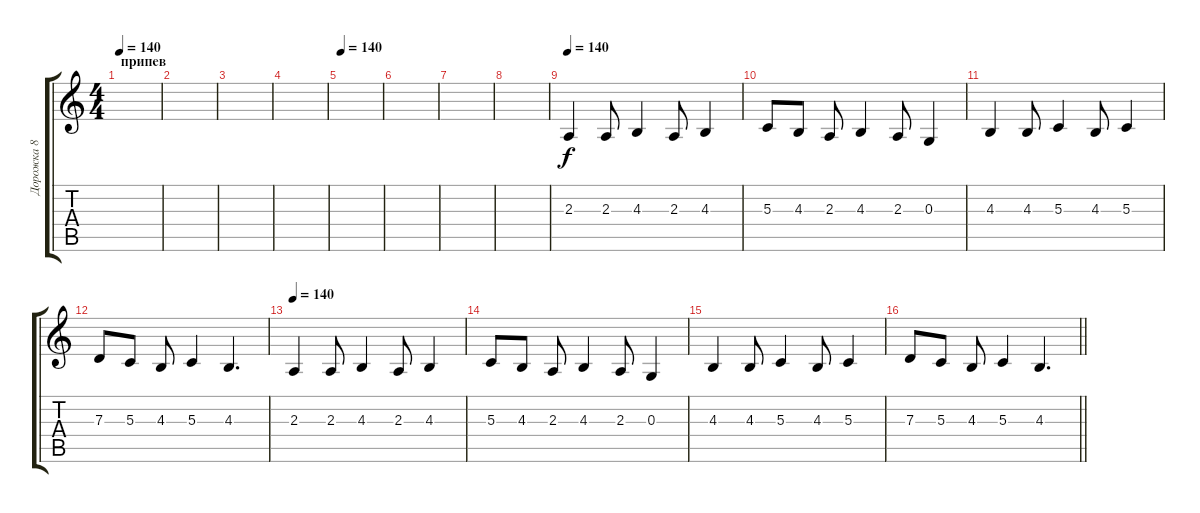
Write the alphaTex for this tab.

\track ("Дорожка 8" "Дорожка 8") {instrument stringensemble2}
\staff {score tabs}
\tuning (E4 B3 G3 D3 A2 E2) {hide}
\ts (4 4)
\section ("" "припев")
\tempo 140
\clef g2
\ks c
|
|
|
|
\tempo 140
|
|
|
|
\tempo 140
2.3.4 2.3.8 4.3.4 2.3.8 4.3.4 |
5.3.8 4.3.8 2.3.8 4.3.4 2.3.8 0.3.4 |
4.3.4 4.3.8 5.3.4 4.3.8 5.3.4 |
7.3.8 5.3.8 4.3.8 5.3.4 4.3.4{d} |
\tempo 140
2.3.4 2.3.8 4.3.4 2.3.8 4.3.4 |
5.3.8 4.3.8 2.3.8 4.3.4 2.3.8 0.3.4 |
4.3.4 4.3.8 5.3.4 4.3.8 5.3.4 |
\barLineRight lightlight
7.3.8 5.3.8 4.3.8 5.3.4 4.3.4{d}
